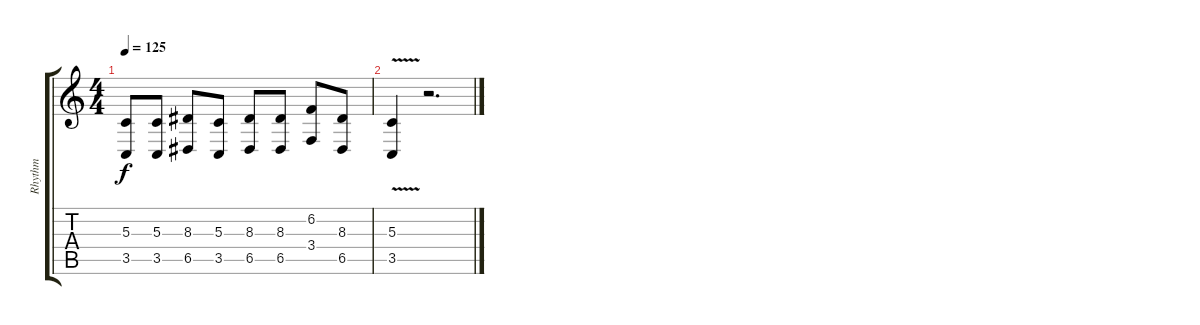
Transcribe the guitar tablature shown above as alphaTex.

\track ("Rhythm" "Rhythm") {instrument stringensemble1}
\staff {score tabs}
\tuning (E4 B3 G3 D3 A2 E2) {hide}
\ts (4 4)
\tempo 125
\clef g2
\ks c
(5.3 3.5).8{dy f} (5.3 3.5).8 (8.3 6.5).8 (5.3 3.5).8 (8.3 6.5).8 (8.3 6.5).8 (6.2 3.4).8 (8.3 6.5).8 |
(5.3{v} 3.5{v}).4 r.2{d}
